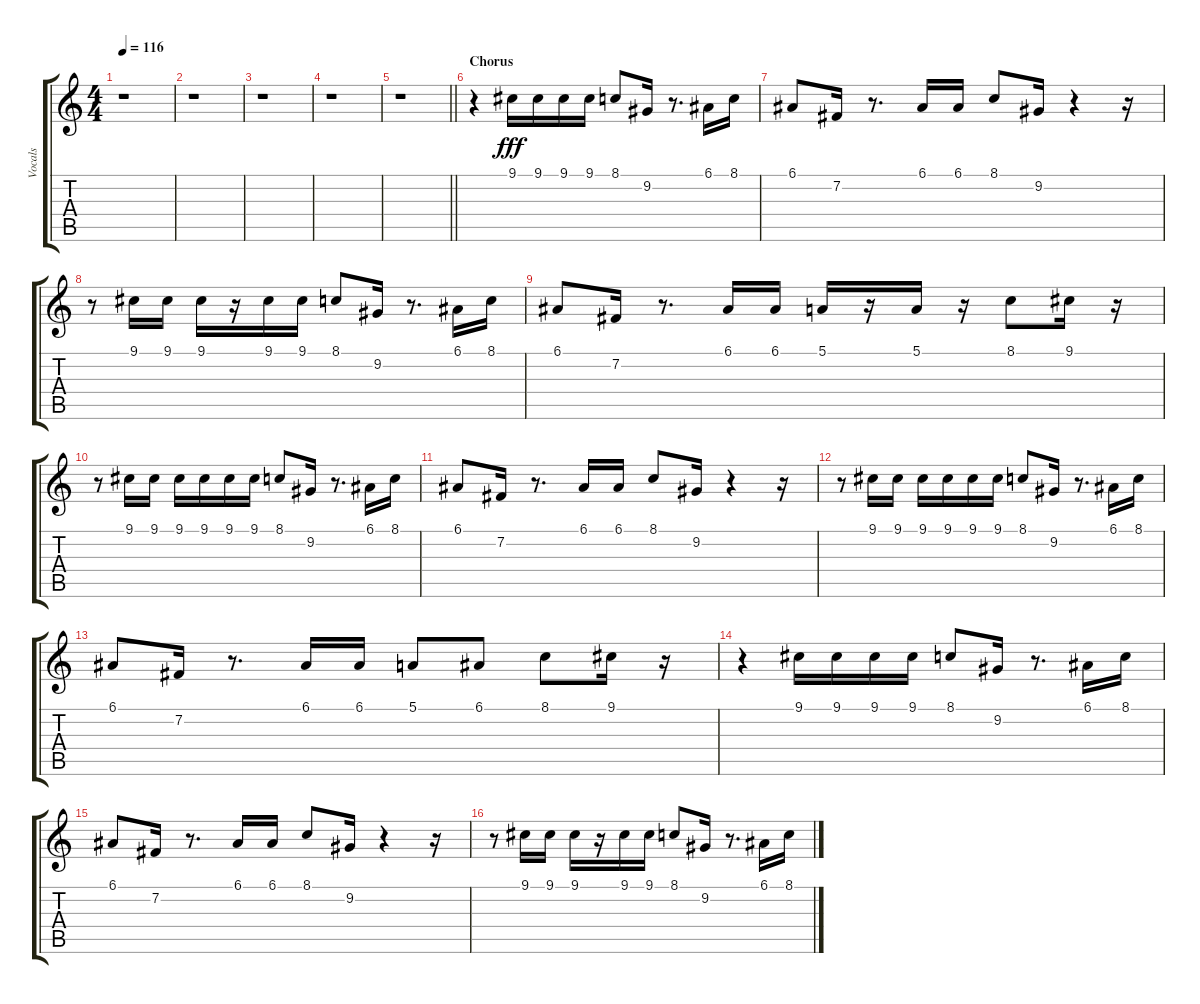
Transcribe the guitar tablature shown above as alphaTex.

\track ("Vocals" "Vocals") {instrument flute}
\staff {score tabs}
\tuning (E4 B3 G3 D3 A2 E2) {hide}
\ts (4 4)
\tempo 116
\clef g2
\ks c
r.1{dy fff} |
r.1 |
r.1 |
r.1 |
\barLineRight lightlight
r.1 |
\section ("" "Chorus")
r.4 9.1.16 9.1.16 9.1.16 9.1.16 8.1.8 9.2.16 r.8{d} 6.1.16 8.1.16 |
6.1.8 7.2.16 r.8{d} 6.1.16 6.1.16 8.1.8 9.2.16 r.4 r.16 |
r.8 9.1.16 9.1.16 9.1.16 r.16 9.1.16 9.1.16 8.1.8 9.2.16 r.8{d} 6.1.16 8.1.16 |
6.1.8 7.2.16 r.8{d} 6.1.16 6.1.16 5.1.16 r.16 5.1.16 r.16 8.1.8 9.1.16 r.16 |
r.8 9.1.16 9.1.16 9.1.16 9.1.16 9.1.16 9.1.16 8.1.8 9.2.16 r.8{d} 6.1.16 8.1.16 |
6.1.8 7.2.16 r.8{d} 6.1.16 6.1.16 8.1.8 9.2.16 r.4 r.16 |
r.8 9.1.16 9.1.16 9.1.16 9.1.16 9.1.16 9.1.16 8.1.8 9.2.16 r.8{d} 6.1.16 8.1.16 |
6.1.8 7.2.16 r.8{d} 6.1.16 6.1.16 5.1.8 6.1.8 8.1.8 9.1.16 r.16 |
r.4 9.1.16 9.1.16 9.1.16 9.1.16 8.1.8 9.2.16 r.8{d} 6.1.16 8.1.16 |
6.1.8 7.2.16 r.8{d} 6.1.16 6.1.16 8.1.8 9.2.16 r.4 r.16 |
r.8 9.1.16 9.1.16 9.1.16 r.16 9.1.16 9.1.16 8.1.8 9.2.16 r.8{d} 6.1.16 8.1.16
